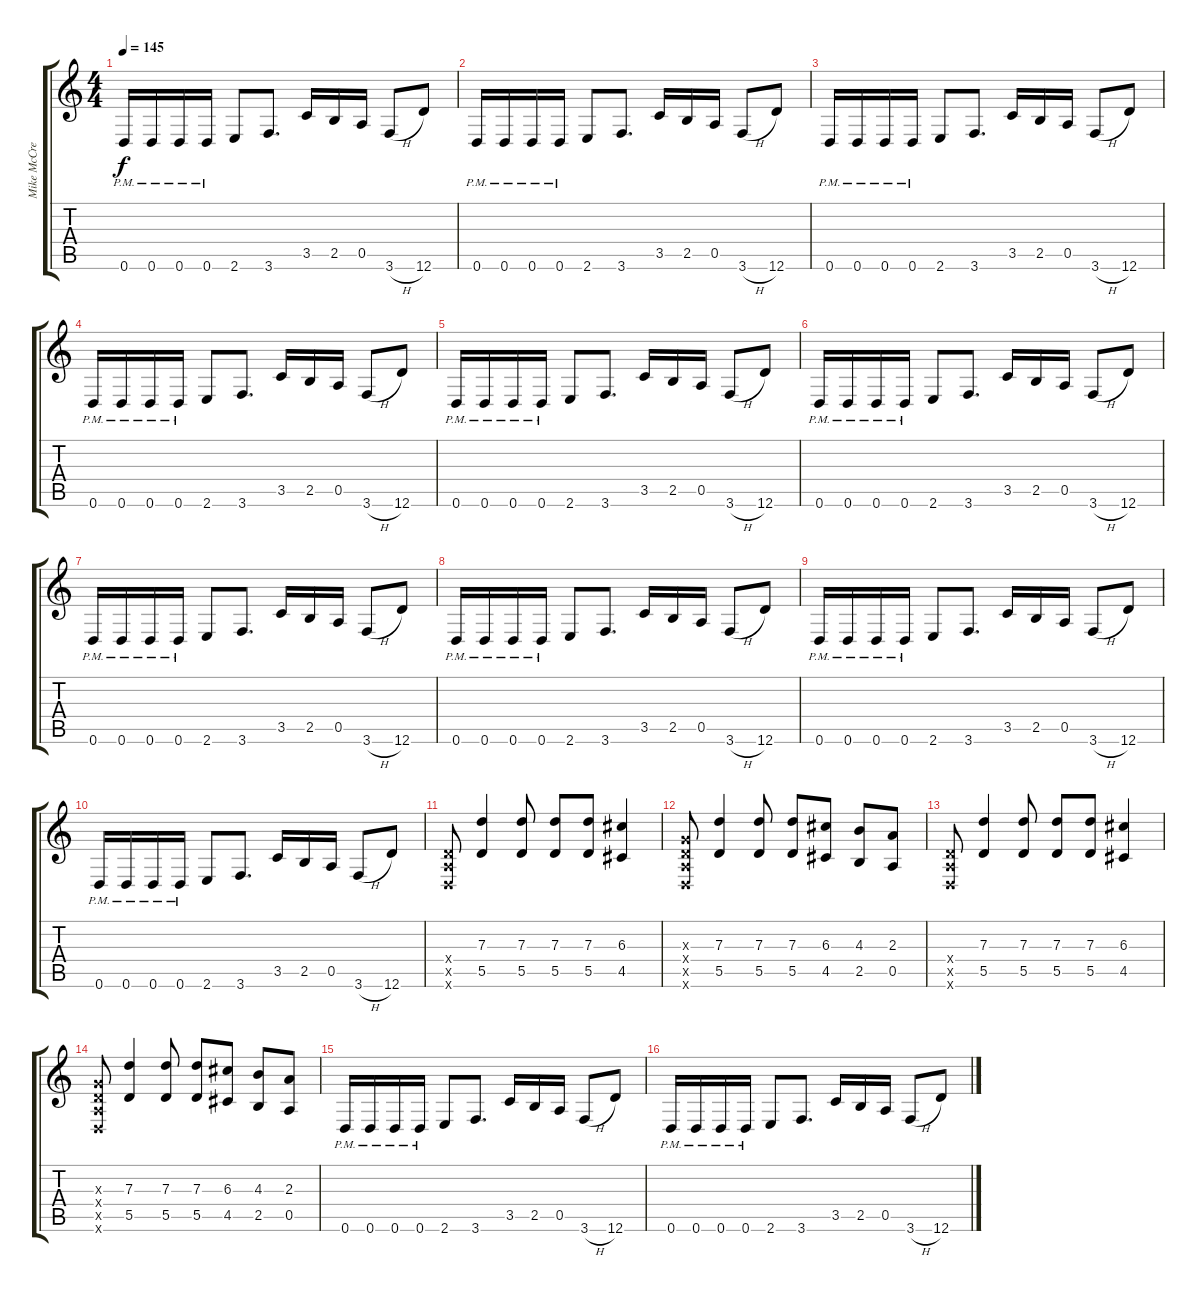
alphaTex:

\track ("Mike McCready" "Mike McCre") {instrument overdrivenguitar}
\staff {score tabs}
\tuning (E4 B3 G3 D3 A2 D2) {hide}
\ts (4 4)
\tempo 145
\clef g2
\ks c
0.6{pm}.16{dy f} 0.6{pm}.16 0.6{pm}.16 0.6{pm}.16 2.6.8 3.6.8{d} 3.5.16 2.5.16 0.5.16 3.6{h}.8 12.6.8 |
0.6{pm}.16 0.6{pm}.16 0.6{pm}.16 0.6{pm}.16 2.6.8 3.6.8{d} 3.5.16 2.5.16 0.5.16 3.6{h}.8 12.6.8 |
0.6{pm}.16 0.6{pm}.16 0.6{pm}.16 0.6{pm}.16 2.6.8 3.6.8{d} 3.5.16 2.5.16 0.5.16 3.6{h}.8 12.6.8 |
0.6{pm}.16 0.6{pm}.16 0.6{pm}.16 0.6{pm}.16 2.6.8 3.6.8{d} 3.5.16 2.5.16 0.5.16 3.6{h}.8 12.6.8 |
0.6{pm}.16 0.6{pm}.16 0.6{pm}.16 0.6{pm}.16 2.6.8 3.6.8{d} 3.5.16 2.5.16 0.5.16 3.6{h}.8 12.6.8 |
0.6{pm}.16 0.6{pm}.16 0.6{pm}.16 0.6{pm}.16 2.6.8 3.6.8{d} 3.5.16 2.5.16 0.5.16 3.6{h}.8 12.6.8 |
0.6{pm}.16 0.6{pm}.16 0.6{pm}.16 0.6{pm}.16 2.6.8 3.6.8{d} 3.5.16 2.5.16 0.5.16 3.6{h}.8 12.6.8 |
0.6{pm}.16 0.6{pm}.16 0.6{pm}.16 0.6{pm}.16 2.6.8 3.6.8{d} 3.5.16 2.5.16 0.5.16 3.6{h}.8 12.6.8 |
0.6{pm}.16 0.6{pm}.16 0.6{pm}.16 0.6{pm}.16 2.6.8 3.6.8{d} 3.5.16 2.5.16 0.5.16 3.6{h}.8 12.6.8 |
0.6{pm}.16 0.6{pm}.16 0.6{pm}.16 0.6{pm}.16 2.6.8 3.6.8{d} 3.5.16 2.5.16 0.5.16 3.6{h}.8 12.6.8 |
(0.4{x} 0.5{x} 0.6{x}).8 (7.3 5.5).4 (7.3 5.5).8 (7.3 5.5).8 (7.3 5.5).8 (6.3 4.5).4 |
(0.3{x} 0.4{x} 0.5{x} 0.6{x}).8 (7.3 5.5).4 (7.3 5.5).8 (7.3 5.5).8 (6.3 4.5).8 (4.3 2.5).8 (2.3 0.5).8 |
(0.4{x} 0.5{x} 0.6{x}).8 (7.3 5.5).4 (7.3 5.5).8 (7.3 5.5).8 (7.3 5.5).8 (6.3 4.5).4 |
(0.3{x} 0.4{x} 0.5{x} 0.6{x}).8 (7.3 5.5).4 (7.3 5.5).8 (7.3 5.5).8 (6.3 4.5).8 (4.3 2.5).8 (2.3 0.5).8 |
0.6{pm}.16 0.6{pm}.16 0.6{pm}.16 0.6{pm}.16 2.6.8 3.6.8{d} 3.5.16 2.5.16 0.5.16 3.6{h}.8 12.6.8 |
0.6{pm}.16 0.6{pm}.16 0.6{pm}.16 0.6{pm}.16 2.6.8 3.6.8{d} 3.5.16 2.5.16 0.5.16 3.6{h}.8 12.6.8
